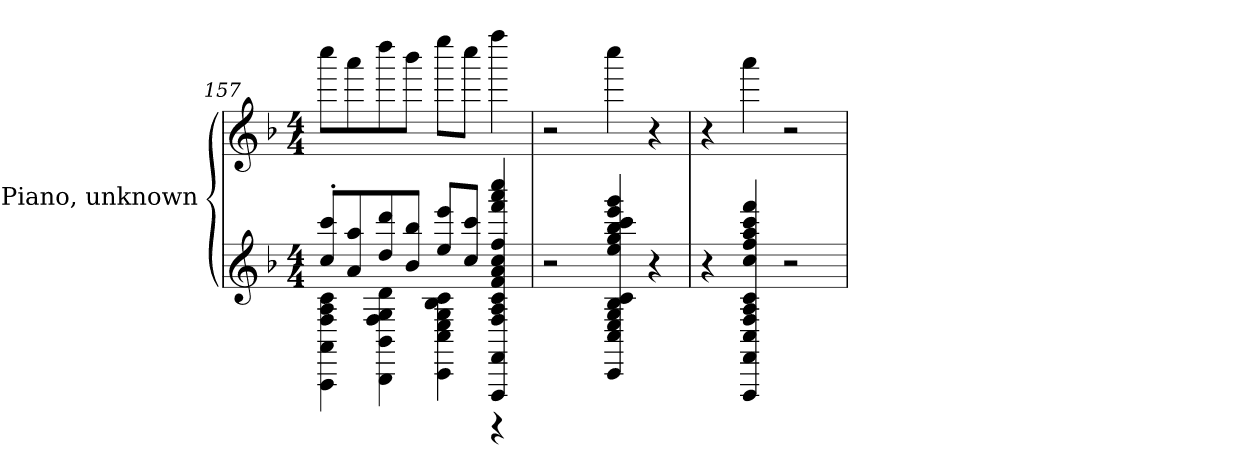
**kern	**kern
*part1	*part1
*staff2	*staff1
*I"Piano, unknown	*
*I'Pno.	*
*clefG2	*clefG2
*k[b-]	*k[b-]
*M4/4	*M4/4
=157	=157
*^	*
8cc/' 8ccc/'L	4AAA\ 4AA\ 4F\ 4A\ 4c\	8cccc\L
8a/ 8aa/	.	8aaa\
8dd/ 8ddd/	4BBB-\ 4BB-\ 4F\ 4G\ 4d\	8dddd\
8b-/ 8bb-/J	.	8bbb-\J
8ee/ 8eee/L	4CC\ 4C\ 4E\ 4G\ 4B-\ 4c\	8eeee\L
8cc/ 8ccc/J	.	8cccc\J
4FFF/ 4FF/ 4F/ 4A/ 4c/ 4f/ 4a/ 4cc/ 4ff/ 4fff/ 4aaa/ 4cccc/	4r	4ffff\
*v	*v	*
=158	=158
2r	2r
4CC/ 4C/ 4E/ 4G/ 4B-/ 4c/ 4ee/ 4gg/ 4bb-/ 4ccc/ 4eee/ 4ggg/	4cccc\
4r	4r
!!LO:LB:g=z
=159	=159
4r	4r
4FFF/ 4FF/ 4C/ 4F/ 4A/ 4c/ 4cc/ 4ff/ 4aa/ 4ccc/ 4fff/	4aaa\
2r	2r
=	=
*-	*-
